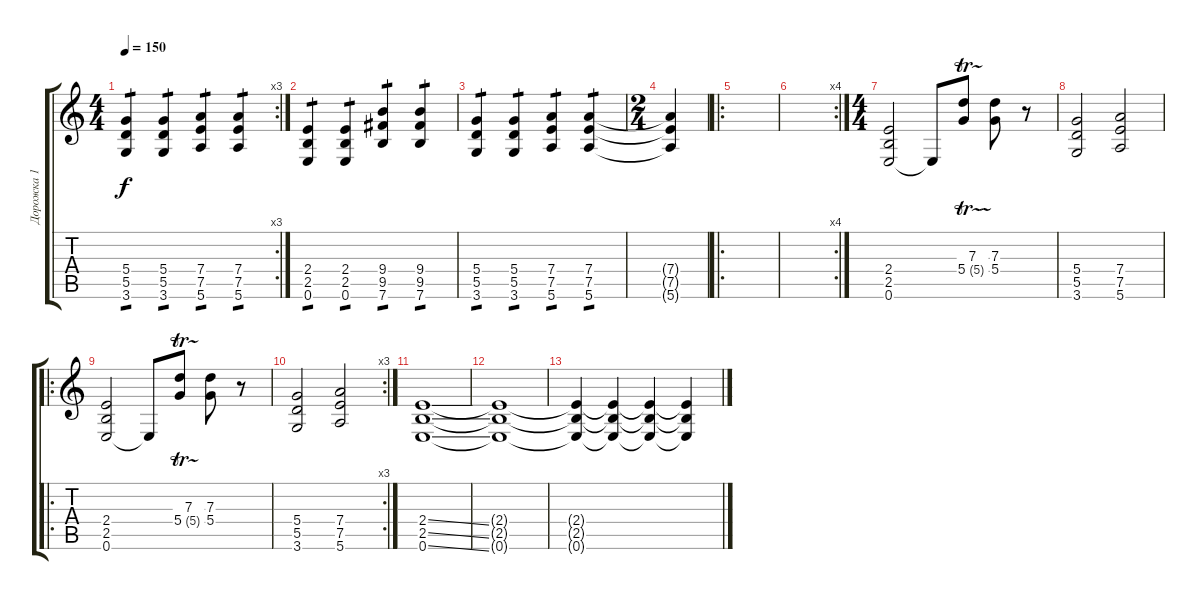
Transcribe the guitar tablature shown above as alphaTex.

\track ("Дорожка 1" "Дорожка 1") {instrument overdrivenguitar}
\staff {score tabs}
\tuning (E4 B3 G3 D3 A2 E2) {hide}
\rc 3
\ts (4 4)
\tempo 150
\clef g2
\ks c
(5.4 5.5 3.6).4{tp 1 dy f} (5.4 5.5 3.6).4{tp 1} (7.4 7.5 5.6).4{tp 1} (7.4 7.5 5.6).4{tp 1} |
(2.4 2.5 0.6).4{tp 1} (2.4 2.5 0.6).4{tp 1} (9.4 9.5 7.6).4{tp 1} (9.4 9.5 7.6).4{tp 1} |
(5.4 5.5 3.6).4{tp 1} (5.4 5.5 3.6).4{tp 1} (7.4 7.5 5.6).4{tp 1} (7.4 7.5 5.6).4{tp 1} |
\ts (2 4)
(7.4{t} 7.5{t} 5.6{t}).4 |
\ro
|
\rc 4
|
\ts (4 4)
(2.4 2.5 0.6).2 0.6{t}.8 (7.3 5.4{tr (5 16)}).8 (7.3 5.4).8 r.8 |
(5.4 5.5 3.6).2 (7.4 7.5 5.6).2 |
\ro
(2.4 2.5 0.6).2 0.6{t}.8 (7.3 5.4{tr (5 16)}).8 (7.3 5.4).8 r.8 |
\rc 3
(5.4 5.5 3.6).2 (7.4 7.5 5.6).2 |
(2.4{ss} 2.5{ss} 0.6{ss}).1 |
(2.4{t} 2.5{t} 0.6{t}).1 |
(2.4{t} 2.5{t} 0.6{t}).4{volume 12} (2.4{t} 2.5{t} 0.6{t}).4{volume 7} (2.4{t} 2.5{t} 0.6{t}).4{volume 5} (2.4{t} 2.5{t} 0.6{t}).4{volume 1}
